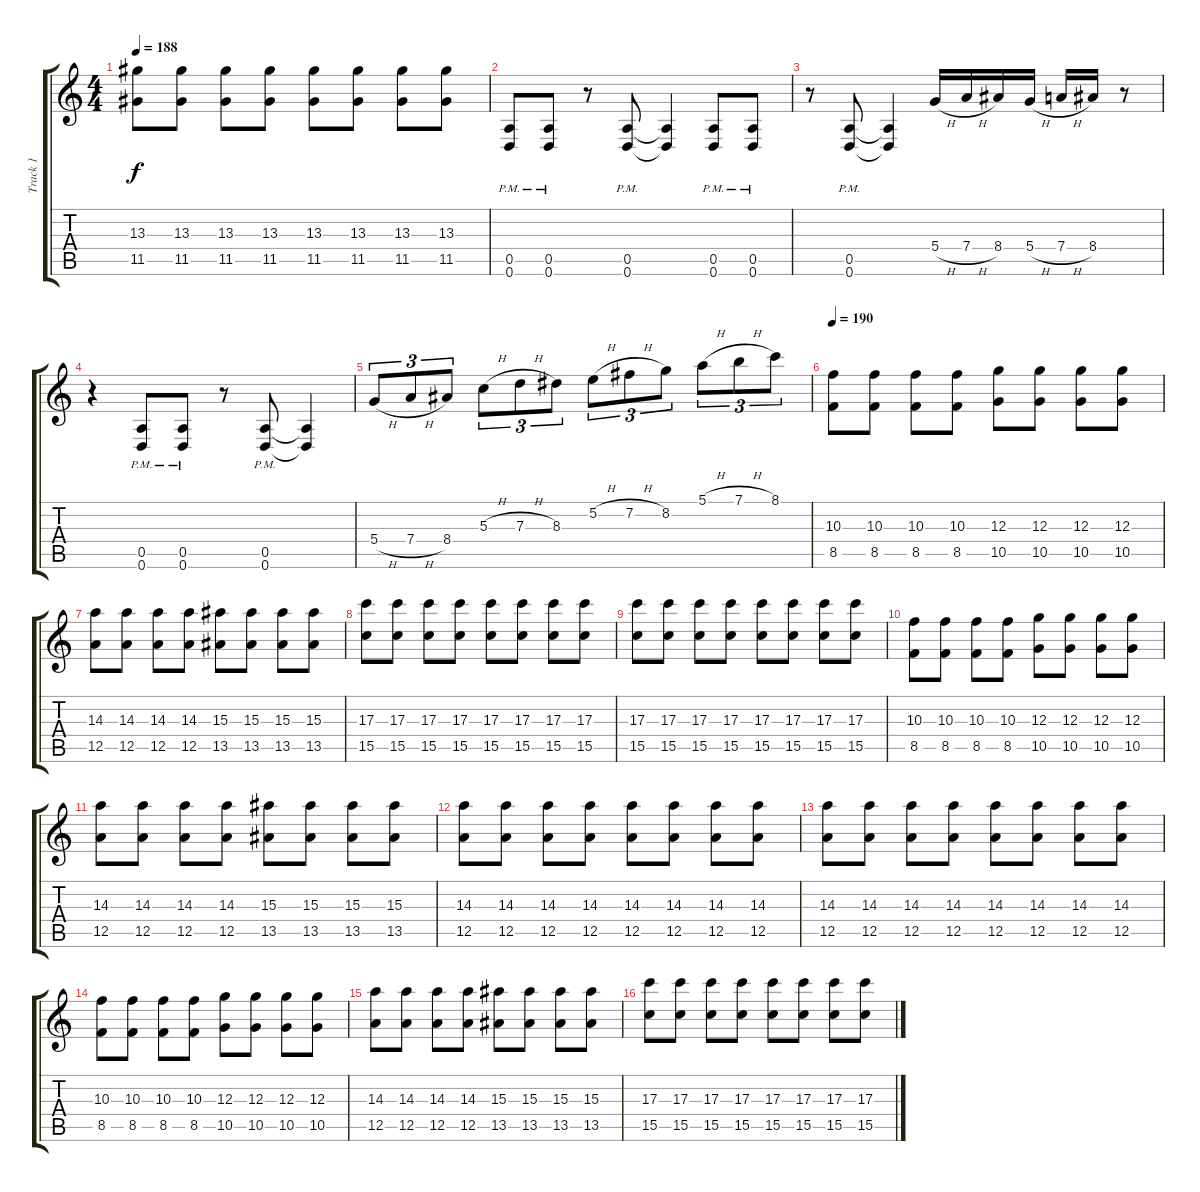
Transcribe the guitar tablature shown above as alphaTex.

\track ("Track 1" "Track 1") {instrument distortionguitar}
\staff {score tabs}
\tuning (E4 B3 G3 D3 A2 D2) {hide}
\ts (4 4)
\tempo 188
\clef g2
\ks c
(13.3 11.5).8{dy f} (13.3 11.5).8 (13.3 11.5).8 (13.3 11.5).8 (13.3 11.5).8 (13.3 11.5).8 (13.3 11.5).8 (13.3 11.5).8 |
(0.5{pm} 0.6{pm}).8 (0.5{pm} 0.6{pm}).8 r.8 (0.5{pm} 0.6{pm}).8 (0.5{t} 0.6{t}).4 (0.5{pm} 0.6{pm}).8 (0.5{pm} 0.6{pm}).8 |
r.8 (0.5{pm} 0.6{pm}).8 (0.5{t} 0.6{t}).4 5.4{h}.16 7.4{h}.16 8.4.16 5.4{h}.16 7.4{h}.16 8.4.16 r.8 |
r.4 (0.5{pm} 0.6{pm}).8 (0.5{pm} 0.6{pm}).8 r.8 (0.5{pm} 0.6{pm}).8 (0.5{t} 0.6{t}).4 |
5.4{h}.8{tu (3 2)} 7.4{h}.8{tu (3 2)} 8.4.8{tu (3 2)} 5.3{h}.8{tu (3 2)} 7.3{h}.8{tu (3 2)} 8.3.8{tu (3 2)} 5.2{h}.8{tu (3 2)} 7.2{h}.8{tu (3 2)} 8.2.8{tu (3 2)} 5.1{h}.8{tu (3 2)} 7.1{h}.8{tu (3 2)} 8.1.8{tu (3 2)} |
\tempo 190
(10.3 8.5).8 (10.3 8.5).8 (10.3 8.5).8 (10.3 8.5).8 (12.3 10.5).8 (12.3 10.5).8 (12.3 10.5).8 (12.3 10.5).8 |
(14.3 12.5).8 (14.3 12.5).8 (14.3 12.5).8 (14.3 12.5).8 (15.3 13.5).8 (15.3 13.5).8 (15.3 13.5).8 (15.3 13.5).8 |
(17.3 15.5).8 (17.3 15.5).8 (17.3 15.5).8 (17.3 15.5).8 (17.3 15.5).8 (17.3 15.5).8 (17.3 15.5).8 (17.3 15.5).8 |
(17.3 15.5).8 (17.3 15.5).8 (17.3 15.5).8 (17.3 15.5).8 (17.3 15.5).8 (17.3 15.5).8 (17.3 15.5).8 (17.3 15.5).8 |
(10.3 8.5).8 (10.3 8.5).8 (10.3 8.5).8 (10.3 8.5).8 (12.3 10.5).8 (12.3 10.5).8 (12.3 10.5).8 (12.3 10.5).8 |
(14.3 12.5).8 (14.3 12.5).8 (14.3 12.5).8 (14.3 12.5).8 (15.3 13.5).8 (15.3 13.5).8 (15.3 13.5).8 (15.3 13.5).8 |
(14.3 12.5).8 (14.3 12.5).8 (14.3 12.5).8 (14.3 12.5).8 (14.3 12.5).8 (14.3 12.5).8 (14.3 12.5).8 (14.3 12.5).8 |
(14.3 12.5).8 (14.3 12.5).8 (14.3 12.5).8 (14.3 12.5).8 (14.3 12.5).8 (14.3 12.5).8 (14.3 12.5).8 (14.3 12.5).8 |
(10.3 8.5).8 (10.3 8.5).8 (10.3 8.5).8 (10.3 8.5).8 (12.3 10.5).8 (12.3 10.5).8 (12.3 10.5).8 (12.3 10.5).8 |
(14.3 12.5).8 (14.3 12.5).8 (14.3 12.5).8 (14.3 12.5).8 (15.3 13.5).8 (15.3 13.5).8 (15.3 13.5).8 (15.3 13.5).8 |
(17.3 15.5).8 (17.3 15.5).8 (17.3 15.5).8 (17.3 15.5).8 (17.3 15.5).8 (17.3 15.5).8 (17.3 15.5).8 (17.3 15.5).8
